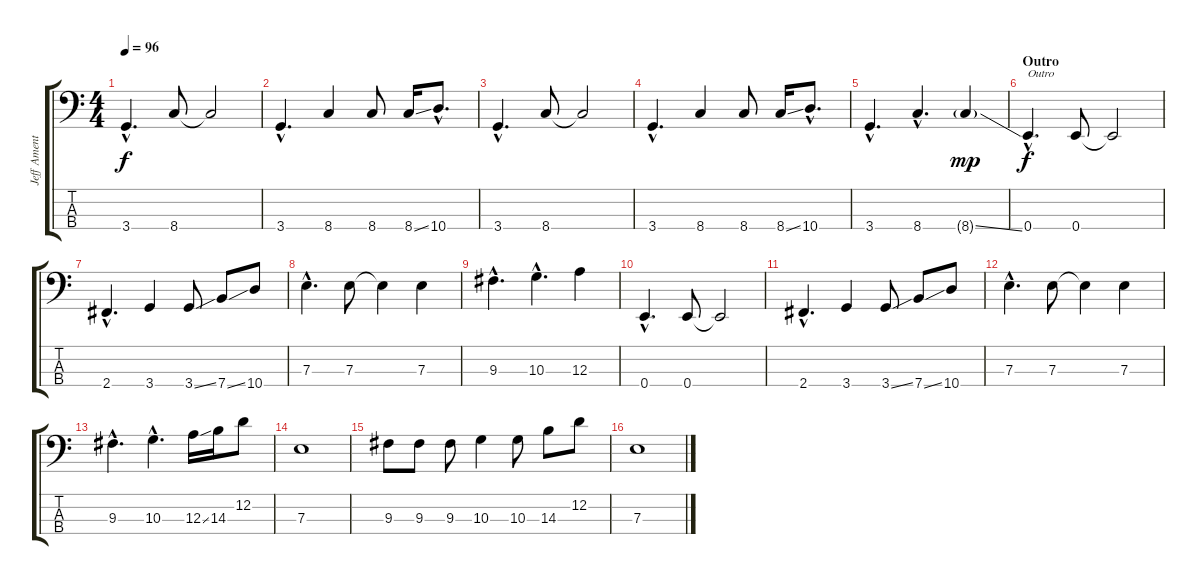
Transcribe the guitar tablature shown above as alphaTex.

\track ("Jeff Ament" "Jeff Ament") {instrument fretlessbass}
\staff {score tabs}
\tuning (G2 D2 A1 E1) {hide}
\ts (4 4)
\tempo 96
\clef f4
\ks c
3.4{hac}.4{d dy f} 8.4.8 8.4{t}.2 |
3.4{hac}.4{d} 8.4.4 8.4.8 8.4{ss}.16 10.4{hac}.8{d} |
3.4{hac}.4{d} 8.4.8 8.4{t}.2 |
3.4{hac}.4{d} 8.4.4 8.4.8 8.4{ss}.16 10.4{hac}.8{d} |
3.4{hac}.4{d} 8.4{hac}.4{d} 8.4{ss g}.4{dy mp} |
\section ("" "Outro")
0.4{hac}.4{d txt "Outro" dy f} 0.4.8 0.4{t}.2 |
2.4{hac}.4{d} 3.4.4 3.4{ss}.8 7.4{ss}.8 10.4.8 |
7.3{hac}.4{d} 7.3.8 7.3{t}.4 7.3.4 |
9.3{hac}.4{d} 10.3{hac}.4{d} 12.3.4 |
0.4{hac}.4{d} 0.4.8 0.4{t}.2 |
2.4{hac}.4{d} 3.4.4 3.4{ss}.8 7.4{ss}.8 10.4.8 |
7.3{hac}.4{d} 7.3.8 7.3{t}.4 7.3.4 |
9.3{hac}.4{d} 10.3{hac}.4{d} 12.3{ss}.16 14.3.16 12.2.8 |
7.3.1 |
9.3.8 9.3.8 9.3.8 10.3.4 10.3.8 14.3.8 12.2.8 |
7.3.1
